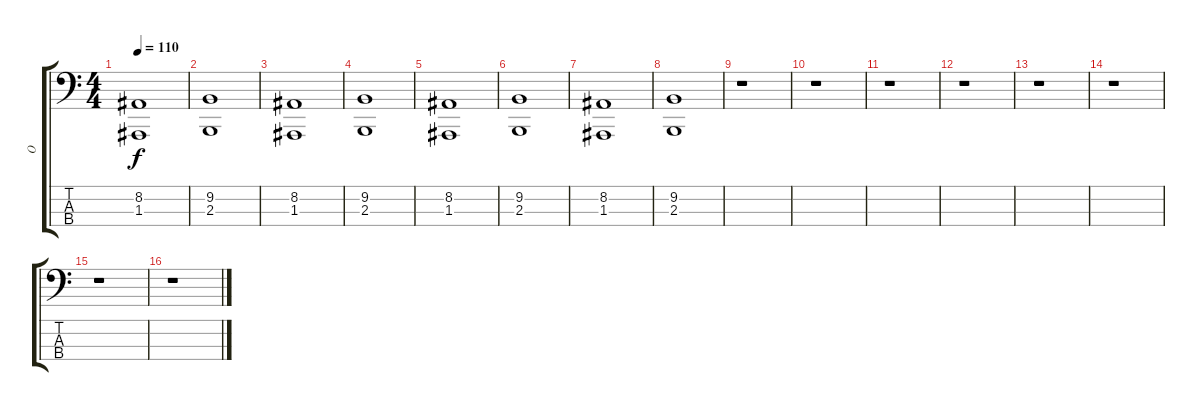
\track ("O" "O") {instrument oboe}
\staff {score tabs}
\tuning (G2 D2 A1 E1) {hide}
\ts (4 4)
\tempo 110
\clef f4
\ks c
(8.2 1.3).1{dy f} |
(9.2 2.3).1 |
(8.2 1.3).1 |
(9.2 2.3).1 |
(8.2 1.3).1 |
(9.2 2.3).1 |
(8.2 1.3).1 |
(9.2 2.3).1 |
r.1 |
r.1 |
r.1 |
r.1 |
\section ("" "")
r.1{volume 12} |
r.1 |
r.1 |
r.1
